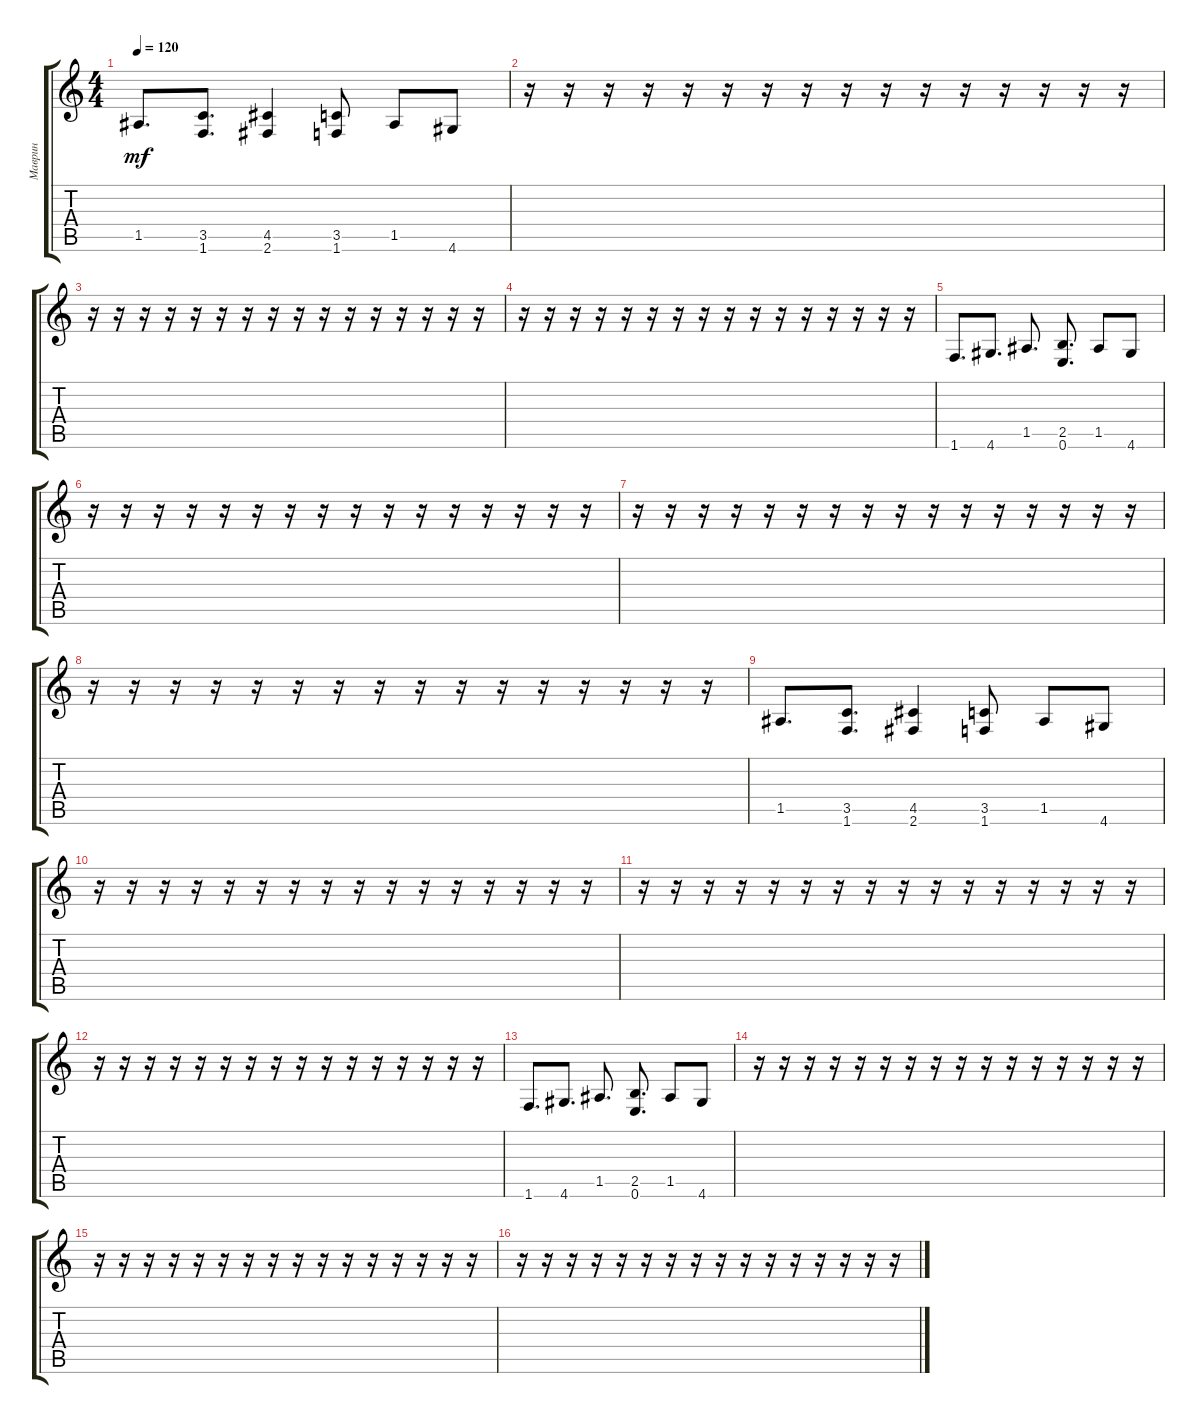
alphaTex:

\track ("Маврин" "Маврин") {instrument distortionguitar}
\staff {score tabs}
\tuning (E4 B3 G3 D3 A2 E2) {hide}
\ts (4 4)
\tempo 120
\clef g2
\ks c
1.5.8{d dy mf} (3.5 1.6).8{d} (4.5 2.6).4 (3.5 1.6).8 1.5.8 4.6.8 |
r.16 r.16 r.16 r.16 r.16 r.16 r.16 r.16 r.16 r.16 r.16 r.16 r.16 r.16 r.16 r.16 |
r.16 r.16 r.16 r.16 r.16 r.16 r.16 r.16 r.16 r.16 r.16 r.16 r.16 r.16 r.16 r.16 |
r.16 r.16 r.16 r.16 r.16 r.16 r.16 r.16 r.16 r.16 r.16 r.16 r.16 r.16 r.16 r.16 |
1.6.8{d} 4.6.8{d} 1.5.8{d} (2.5 0.6).8{d} 1.5.8 4.6.8 |
r.16 r.16 r.16 r.16 r.16 r.16 r.16 r.16 r.16 r.16 r.16 r.16 r.16 r.16 r.16 r.16 |
r.16 r.16 r.16 r.16 r.16 r.16 r.16 r.16 r.16 r.16 r.16 r.16 r.16 r.16 r.16 r.16 |
r.16 r.16 r.16 r.16 r.16 r.16 r.16 r.16 r.16 r.16 r.16 r.16 r.16 r.16 r.16 r.16 |
1.5.8{d} (3.5 1.6).8{d} (4.5 2.6).4 (3.5 1.6).8 1.5.8 4.6.8 |
r.16 r.16 r.16 r.16 r.16 r.16 r.16 r.16 r.16 r.16 r.16 r.16 r.16 r.16 r.16 r.16 |
r.16 r.16 r.16 r.16 r.16 r.16 r.16 r.16 r.16 r.16 r.16 r.16 r.16 r.16 r.16 r.16 |
r.16 r.16 r.16 r.16 r.16 r.16 r.16 r.16 r.16 r.16 r.16 r.16 r.16 r.16 r.16 r.16 |
1.6.8{d} 4.6.8{d} 1.5.8{d} (2.5 0.6).8{d} 1.5.8 4.6.8 |
r.16 r.16 r.16 r.16 r.16 r.16 r.16 r.16 r.16 r.16 r.16 r.16 r.16 r.16 r.16 r.16 |
r.16 r.16 r.16 r.16 r.16 r.16 r.16 r.16 r.16 r.16 r.16 r.16 r.16 r.16 r.16 r.16 |
r.16 r.16 r.16 r.16 r.16 r.16 r.16 r.16 r.16 r.16 r.16 r.16 r.16 r.16 r.16 r.16
